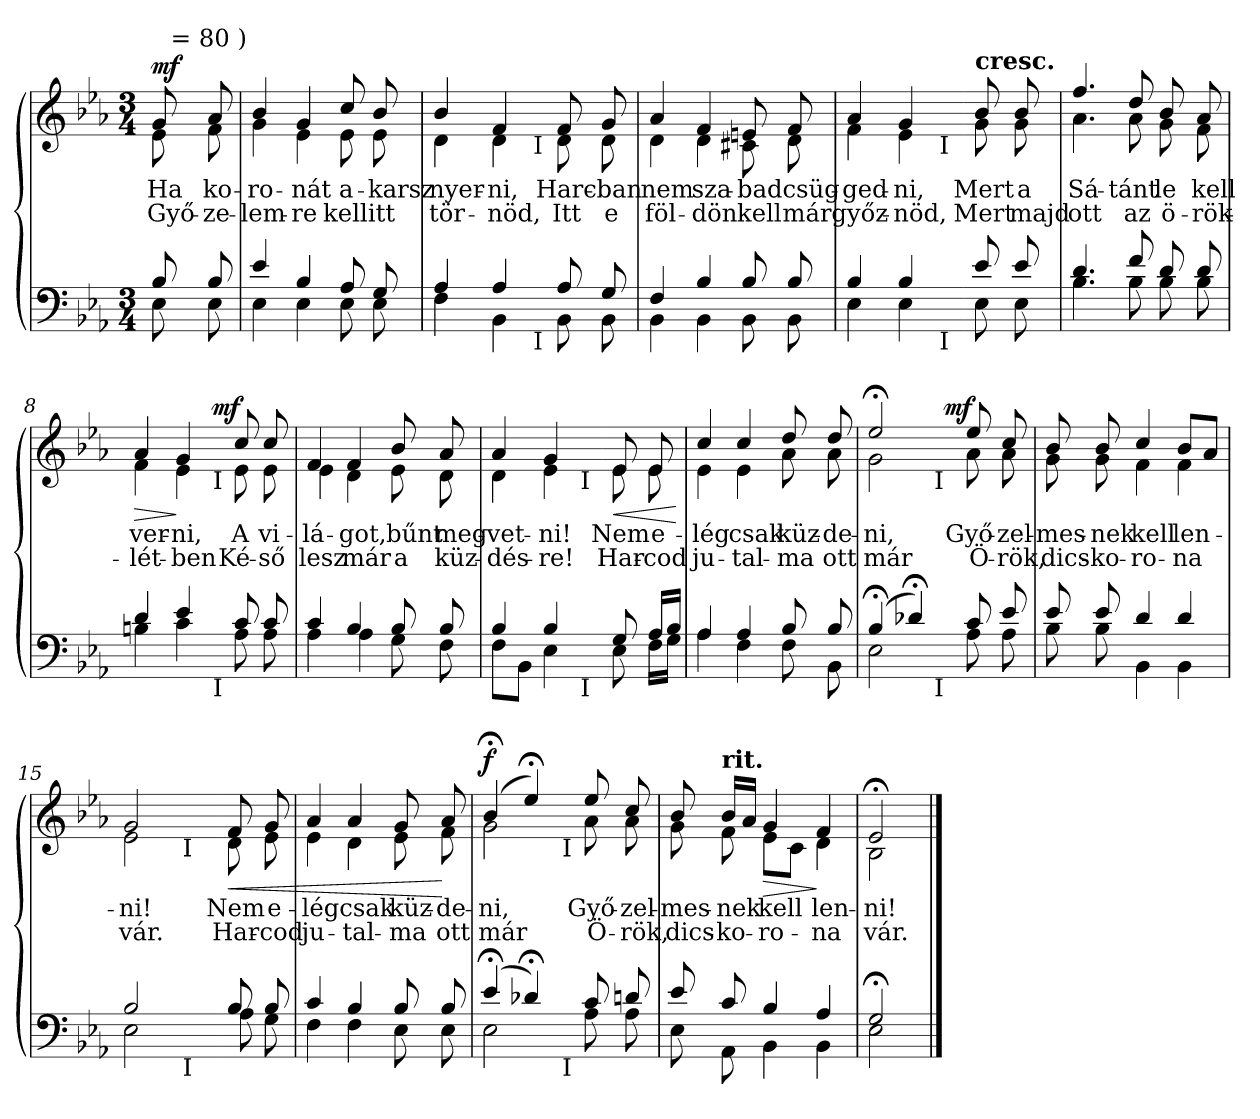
**kern	**kern	**text	**text	**dynam
*part2	*part1	*part1	*part1	*part1
*staff2	*staff1	*staff1	*staff1	*staff1
*clefF4	*clefG2	*	*	*
*k[b-e-a-]	*k[b-e-a-]	*	*	*
*E-:	*E-:	*	*	*
*M3/4	*M3/4	*	*	*
=1	=1	=1	=1	=1
*^	*	*	*	*
!	!	!LO:TX:a:B:t=Comodo	!	!	!
!	!	!LO:TX:a:t=(	!	!	!
!	!	!	!LO:LY:b	!LO:LY:b	!LO:DY:b
*	*	*^	*	*	*
*	*	*	*^	*	*	*
8B-/	8E-\	8g/	8e-\	32ryy	Ha	Győ-	mf
!	!	!	!	!LO:TX:a:t== 80 )	!	!	!
.	.	.	.	8..ryy	.	.	.
!	!	!	!	!	!LO:LY:b	!LO:LY:b	!
8B-/	8E-\	8a-/	8f\	.	ko-	-ze-	.
*	*	*v	*v	*v	*	*	*
=2	=2	=2	=2	=2	=2
*	*	*^	*	*	*
*	*	*	*^	*	*	*
!	!	!	!	!	!LO:LY:b	!LO:LY:b	!
*	*	*	*v	*v	*	*	*
4e-/	4E-\	4b-/	4g\	-ro-	-lem-	.
!	!	!	!	!LO:LY:b	!LO:LY:b	!
4B-/	4E-\	4g/	4e-\	-nát	-re	.
!	!	!	!	!LO:LY:b	!LO:LY:b	!
8A-/	8E-\	8cc/	8e-\	a-	kell	.
!	!	!	!	!LO:LY:b	!LO:LY:b	!
8G/	8E-\	8b-/	8e-\	-karsz	itt	.
*	*	*v	*v	*	*	*
=3	=3	=3	=3	=3	=3
*	*	*^	*	*	*
!	!	!	!	!LO:LY:b	!LO:LY:b	!
*	*^	*	*^	*	*	*
4A-/	4F\	4ryy	4b-/	4d\	4ryy	nyer-	tör-	.
!	!	!	!	!	!	!LO:LY:b	!LO:LY:b	!
4A-/	4BB-\	8ryy	4f/	4d\	8ryy	-ni,	-nöd,	.
.	.	32ryy	.	.	32ryy	.	.	.
!	!	!	!	!	!LO:TX:b:t=I	!	!	!
!	!	!LO:TX:b:t=I	!	!	!	!	!	!
.	.	4ryy	.	.	4ryy	.	.	.
!	!	!	!	!	!	!LO:LY:b	!LO:LY:b	!
8A-/	8BB-\	.	8f/	8d\	.	Harc-	Itt	.
!	!	!	!	!	!	!LO:LY:b	!LO:LY:b	!
8G/	8BB-\	.	8g/	8d\	.	-ban	e	.
.	.	16.ryy	.	.	16.ryy	.	.	.
*	*v	*v	*	*	*	*	*	*
*	*	*v	*v	*v	*	*	*
=4	=4	=4	=4	=4	=4
*	*^	*^	*	*	*
*	*	*	*	*^	*	*	*
!	!	!	!	!	!	!LO:LY:b	!LO:LY:b	!
*	*v	*v	*	*	*	*	*	*
*	*	*	*v	*v	*	*	*
4F/	4BB-\	4a-/	4d\	nem	föl-	.
!	!	!	!	!LO:LY:b	!LO:LY:b	!
4B-/	4BB-\	4f/	4d\	sza-	-dön	.
!	!	!	!	!LO:LY:b	!LO:LY:b	!
8B-/	8BB-\	8en/	8c#X\	-bad	kell	.
!	!	!	!	!LO:LY:b	!LO:LY:b	!
8B-/	8BB-\	8f/	8d\	csüg-	már	.
*	*	*v	*v	*	*	*
=5	=5	=5	=5	=5	=5
*	*	*^	*	*	*
!	!	!	!	!LO:LY:b	!LO:LY:b	!
*	*^	*	*^	*	*	*
4B-/	4E-\	4ryy	4a-/	4f\	4ryy	-ged-	győz-	.
!	!	!	!	!	!	!LO:LY:b	!LO:LY:b	!
4B-/	4E-\	8ryy	4g/	4e-\	8ryy	-ni,	-nöd,	.
.	.	32ryy	.	.	32ryy	.	.	.
!	!	!	!	!	!LO:TX:b:t=I	!	!	!
!	!	!LO:TX:b:t=I	!	!	!	!	!	!
.	.	16.ryy	.	.	16.ryy	.	.	.
*	*v	*v	*	*	*	*	*	*
*	*	*v	*v	*v	*	*	*
!!LO:LB:g=z
=6-	=6-	=6-	=6-	=6-	=6-
*	*^	*^	*	*	*
*	*	*	*	*^	*	*	*
!	!	!	!LO:TX:a:B:t=cresc.	!	!	!	!	!
!	!	!	!	!	!	!LO:LY:b	!LO:LY:b	!
*	*v	*v	*	*	*	*	*	*
*	*	*	*v	*v	*	*	*
8e-/	8E-\	8b-/	8g\	Mert	Mert	.
!	!	!	!	!LO:LY:b	!LO:LY:b	!
8e-/	8E-\	8b-/	8g\	a	majd	.
=7	=7	=7	=7	=7	=7	=7
!	!	!	!	!LO:LY:b	!LO:LY:b	!
4.d/	4.B-\	4.ff/	4.a-\	Sá-	ott	.
!	!	!	!	!LO:LY:b	!LO:LY:b	!
8f/	8B-\	8dd/	8a-\	-tánt	az	.
!	!	!	!	!LO:LY:b	!LO:LY:b	!
8d/	8B-\	8b-/	8g\	le	ö-	.
!	!	!	!	!LO:LY:b	!LO:LY:b	!
8d/	8B-\	8a-/	8f\	kell	-rök-	.
*	*	*v	*v	*	*	*
=8	=8	=8	=8	=8	=8
*	*	*^	*	*	*
!	!	!	!	!LO:LY:b	!LO:LY:b	!LO:HP:b
*	*^	*	*^	*	*	*
4d/	4Bn\	4ryy	4a-/	4f\	4ryy	ver-	-lét-	>
!	!	!	!	!	!	!LO:LY:b	!LO:LY:b	!
4e-/	4c\	8ryy	4g/	4e-\	8ryy	-ni,	-ben	]
.	.	32ryy	.	.	32ryy	.	.	.
!	!	!	!	!	!LO:TX:b:t=I	!	!	!
!	!	!LO:TX:b:t=I	!	!	!	!	!	!
!	!	!	!	!	!	!	!	!LO:DY:a
.	.	4ryy	.	.	4ryy	.	.	mf
!	!	!	!	!	!	!LO:LY:b	!LO:LY:b	!
8c/	8A-\	.	8cc/	8e-\	.	A	Ké-	.
!	!	!	!	!	!	!LO:LY:b	!LO:LY:b	!
8c/	8A-\	.	8cc/	8e-\	.	vi-	-ső	.
.	.	16.ryy	.	.	16.ryy	.	.	.
*	*v	*v	*	*	*	*	*	*
*	*	*v	*v	*v	*	*	*
=9	=9	=9	=9	=9	=9
*	*^	*^	*	*	*
*	*	*	*	*^	*	*	*
!	!	!	!	!	!	!LO:LY:b	!LO:LY:b	!
*	*v	*v	*	*	*	*	*	*
*	*	*	*v	*v	*	*	*
4c/	4A-\	4f/	4e-\	-lá-	lesz	.
!	!	!	!	!LO:LY:b	!LO:LY:b	!
4B-/	4A-\	4f/	4d\	-got,	már	.
!	!	!	!	!LO:LY:b	!LO:LY:b	!
8B-/	8G\	8b-/	8e-\	bűnt	a	.
!	!	!	!	!LO:LY:b	!LO:LY:b	!
8B-/	8F\	8a-/	8d\	meg-	küz-	.
*	*	*v	*v	*	*	*
=10	=10	=10	=10	=10	=10
*	*	*^	*	*	*
!	!	!	!	!LO:LY:b	!LO:LY:b	!
*	*^	*	*^	*	*	*
4B-/	8F\L	4ryy	4a-/	4d\	4ryy	-vet-	-dés-	.
.	8BB-\J	.	.	.	.	.	.	.
!	!	!	!	!	!	!LO:LY:b	!LO:LY:b	!
4B-/	4E-\	8ryy	4g/	4e-\	8ryy	-ni!	-re!	.
.	.	32ryy	.	.	32ryy	.	.	.
!	!	!	!	!	!LO:TX:b:t=I	!	!	!
!	!	!LO:TX:b:t=I	!	!	!	!	!	!
.	.	16.ryy	.	.	16.ryy	.	.	.
*	*v	*v	*	*	*	*	*	*
*	*	*v	*v	*v	*	*	*
!!LO:LB:g=z
=11-	=11-	=11-	=11-	=11-	=11-
*	*^	*^	*	*	*
*	*	*	*	*^	*	*	*
!	!	!	!	!	!	!LO:LY:b	!LO:LY:b	!LO:HP:b
*	*v	*v	*	*	*	*	*	*
*	*	*	*v	*v	*	*	*
8G/	8E-\	8e-/	8e-\	Nem	Har-	<
!	!	!	!	!LO:LY:b	!LO:LY:b	!
16A-/LL	16F\LL	8e-/	8e-\	e-	-cod	.
16B-/JJ	16G\JJ	.	.	.	.	.
*v	*v	*	*	*	*	*
*	*v	*v	*	*	*
.	.	.	.	[
=12	=12	=12	=12	=12
*^	*	*	*	*
!	!	!	!LO:LY:b	!LO:LY:b	!
*	*	*^	*	*	*
4A-/	4A-\	4cc/	4e-\	-lég	ju-	.
!	!	!	!	!LO:LY:b	!LO:LY:b	!
4A-/	4F\	4cc/	4e-\	csak	-tal-	.
!	!	!	!	!LO:LY:b	!LO:LY:b	!
8B-/	8F\	8dd/	8a-\	küz-	-ma	.
!	!	!	!	!LO:LY:b	!LO:LY:b	!
8B-/	8BB-\	8dd/	8a-\	-de-	ott	.
*	*	*v	*v	*	*	*
=13	=13	=13	=13	=13	=13
*	*	*^	*	*	*
!	!	!	!	!LO:LY:b	!LO:LY:b	!
*	*^	*	*^	*	*	*
(>4B-;/	2E-\	4.ryy	2ee-;/	2g\	4ryy	-ni,	már	.
4d-X;/)	.	.	.	.	8ryy	.	.	.
!	!	!	!	!	!LO:TX:b:t=I	!	!	!
!	!	!LO:TX:b:t=I	!	!	!	!	!	!
.	.	4.ryy	.	.	32ryy	.	.	.
!	!	!	!	!	!	!	!	!LO:DY:a
.	.	.	.	.	4ryy	.	.	mf
!	!	!	!	!	!	!LO:LY:b	!LO:LY:b	!
8c/	8A-\	.	8ee-/	8a-\	.	Győ-	Ö-	.
!	!	!	!	!	!	!LO:LY:b	!LO:LY:b	!
8e-/	8A-\	.	8cc/	8a-\	.	-zel-	-rök,	.
.	.	.	.	.	16.ryy	.	.	.
*	*v	*v	*	*	*	*	*	*
*	*	*v	*v	*v	*	*	*
=14	=14	=14	=14	=14	=14
*	*^	*^	*	*	*
*	*	*	*	*^	*	*	*
!	!	!	!	!	!	!LO:LY:b	!LO:LY:b	!
*	*v	*v	*	*	*	*	*	*
*	*	*	*v	*v	*	*	*
8e-/	8B-\	8b-/	8g\	-mes-	dics-	.
!	!	!	!	!LO:LY:b	!LO:LY:b	!
8e-/	8B-\	8b-/	8g\	-nek	-ko-	.
!	!	!	!	!LO:LY:b	!LO:LY:b	!
4d/	4BB-\	4cc/	4f\	kell	-ro-	.
!	!	!	!	!LO:LY:b	!LO:LY:b	!
4d/	4BB-\	8b-/L	4f\	len-	-na	.
.	.	8a-/J	.	.	.	.
*	*	*v	*v	*	*	*
=15	=15	=15	=15	=15	=15
!	!	!	!LO:LY:b	!LO:LY:b	!
*	*^	*^	*	*	*
*	*	*	*	*^	*	*	*
2B-/	2E-\	4ryy	2g/	2e-\	4ryy	-ni!	vár.	.
.	.	16ryy	.	.	16ryy	.	.	.
!	!	!	!	!	!LO:TX:b:t=I	!	!	!
!	!	!LO:TX:b:t=I	!	!	!	!	!	!
.	.	8.ryy	.	.	8.ryy	.	.	.
*	*v	*v	*	*	*	*	*	*
*	*	*v	*v	*v	*	*	*
!!LO:LB:g=z
=16-	=16-	=16-	=16-	=16-	=16-
*	*^	*^	*	*	*
*	*	*	*	*^	*	*	*
!	!	!	!	!	!	!LO:LY:b	!LO:LY:b	!LO:HP:b
*	*v	*v	*	*	*	*	*	*
*	*	*	*v	*v	*	*	*
8B-/	8A-\	8f/	8d\	Nem	Har-	<
!	!	!	!	!LO:LY:b	!LO:LY:b	!
8B-/	8G\	8g/	8e-\	e-	-cod	.
=17	=17	=17	=17	=17	=17	=17
!	!	!	!	!LO:LY:b	!LO:LY:b	!
4c/	4F\	4a-/	4e-\	-lég	ju-	.
!	!	!	!	!LO:LY:b	!LO:LY:b	!
4B-/	4F\	4a-/	4d\	csak	-tal-	.
!	!	!	!	!LO:LY:b	!LO:LY:b	!
8B-/	8E-\	8g/	8e-\	küz-	-ma	.
!	!	!	!	!LO:LY:b	!LO:LY:b	!
8B-/	8E-\	8a-/	8f\	-de-	ott	[
*	*	*v	*v	*	*	*
=18	=18	=18	=18	=18	=18
*	*	*^	*	*	*
!	!	!	!	!LO:LY:b	!LO:LY:b	!LO:DY:a
*	*^	*	*^	*	*	*
(>4e-;/	2E-\	4ryy	(>4b-;/	2g\	4ryy	-ni,	már	f
4d-X;/)	.	8ryy	4ee-;/)	.	8ryy	.	.	.
.	.	32ryy	.	.	32ryy	.	.	.
!	!	!	!	!	!LO:TX:b:t=I	!	!	!
!	!	!LO:TX:b:t=I	!	!	!	!	!	!
.	.	4ryy	.	.	4ryy	.	.	.
!	!	!	!	!	!	!LO:LY:b	!LO:LY:b	!
8c/	8A-\	.	8ee-/	8a-\	.	Győ-	Ö-	.
!	!	!	!	!	!	!LO:LY:b	!LO:LY:b	!
8dn/	8A-\	.	8cc/	8a-\	.	-zel-	-rök,	.
.	.	16.ryy	.	.	16.ryy	.	.	.
*	*v	*v	*	*	*	*	*	*
*	*	*v	*v	*v	*	*	*
=19	=19	=19	=19	=19	=19
*	*^	*^	*	*	*
*	*	*	*	*^	*	*	*
!	!	!	!	!	!	!LO:LY:b	!LO:LY:b	!
*	*v	*v	*	*	*	*	*	*
*	*	*	*v	*v	*	*	*
8e-/	8E-\	8b-/	8g\	-mes-	dics-	.
!	!	!LO:TX:a:B:t=rit.	!	!	!	!
!	!	!	!	!LO:LY:b	!LO:LY:b	!
8c/	8AA-\	16b-/LL	8f\	-nek	-ko-	.
.	.	16a-/JJ	.	.	.	.
!	!	!	!	!LO:LY:b	!LO:LY:b	!LO:HP:b
4B-/	4BB-\	4g/	8e-\L	kell	-ro-	>
.	.	.	8c\J	.	.	.
!	!	!	!	!LO:LY:b	!LO:LY:b	!
4A-/	4BB-\	4f/	4d\	len-	-na	]
=20	=20	=20	=20	=20	=20	=20
!	!	!	!	!LO:LY:b	!LO:LY:b	!
2G;/	2E-\	2e-;/	2B-\	-ni!	vár.	.
*v	*v	*	*	*	*	*
*	*v	*v	*	*	*
==	==	==	==	==
*-	*-	*-	*-	*-
